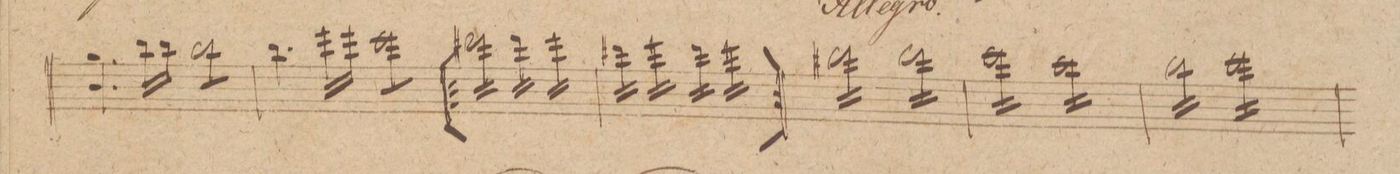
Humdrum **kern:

**kern	**dynam
*I"Violino 1mo	*
*clefG2	*
*k[f#c#g#]	*
*met(c|)	*
*M2/2	*
4.gg# 4.b\	.
16bb\LL	.
16bb\JJ	.
*tremolo	*
8bb\L	.
8bb\	.
8bb\	.
8bb\J	.
*Xtremolo	*
=108	=108
4.bb\	.
16eee\LL	.
16eee\JJ	.
*tremolo	*
8eee\L	.
8eee\	.
8eee\	.
8eee\J	.
=109	=109
16ddd#X\LL	.
16ddd#X\	.
16ddd#X\	.
16ddd#X\	.
16ddd#X\	.
16ddd#X\	.
16ddd#X\	.
16ddd#X\JJ	.
16ddd#\LL	.
16ddd#\	.
16ddd#\	.
16ddd#\JJ	.
16eee\LL	.
16eee\	.
16eee\	.
16eee\JJ	.
=110	=110
16ddd#X\LL	.
16ddd#X\	.
16ddd#X\	.
16ddd#X\JJ	.
16eee\LL	.
16eee\	.
16eee\	.
16eee\JJ	.
16ddd#\LL	.
16ddd#\	.
16ddd#\	.
16ddd#\JJ	.
16eee\LL	.
16eee\	.
16eee\	.
16eee\JJ	.
=111	=111
16ddd#X\LLyy	.
16ddd#X\yy	.
16ddd#X\yy	.
16ddd#X\yy	.
16ddd#X\yy	.
16ddd#X\yy	.
16ddd#X\yy	.
16ddd#X\yyJJ	.
16ddd#\yyLL	.
16ddd#\yy	.
16ddd#\yy	.
16ddd#\yyJJ	.
16eee\yyLL	.
16eee\yy	.
16eee\yy	.
16eee\yyJJ	.
=112	=112
16ddd#X\LLyy	.
16ddd#X\yy	.
16ddd#X\yy	.
16ddd#X\JJyy	.
16eee\LLyy	.
16eee\yy	.
16eee\yy	.
16eee\yyJJ	.
16ddd#\yyLL	.
16ddd#\yy	.
16ddd#\yy	.
16ddd#\yyJJ	.
16eee\yyLL	.
16eee\yy	.
16eee\yy	.
16eee\yyJJ	.
=113	=113
16ddd#X\LL	.
16ddd#X\	.
16ddd#X\	.
16ddd#X\	.
16ddd#X\	.
16ddd#X\	.
16ddd#X\	.
16ddd#X\JJ	.
16ddd#\LL	.
16ddd#\	.
16ddd#\	.
16ddd#\	.
16ddd#\	.
16ddd#\	.
16ddd#\	.
16ddd#\JJ	.
=114	=114
16eee\LL	.
16eee\	.
16eee\	.
16eee\	.
16eee\	.
16eee\	.
16eee\	.
16eee\JJ	.
16ccc#\LL	.
16ccc#\	.
16ccc#\	.
16ccc#\	.
16ccc#\	.
16ccc#\	.
16ccc#\	.
16ccc#\JJ	.
=115	=115
16bb\LL	.
16bb\	.
16bb\	.
16bb\	.
16bb\	.
16bb\	.
16bb\	.
16bb\JJ	.
16eee\LL	.
16eee\	.
16eee\	.
16eee\	.
16eee\	.
16eee\	.
16eee\	.
16eee\JJ	.
=116	=116
*-	*-
